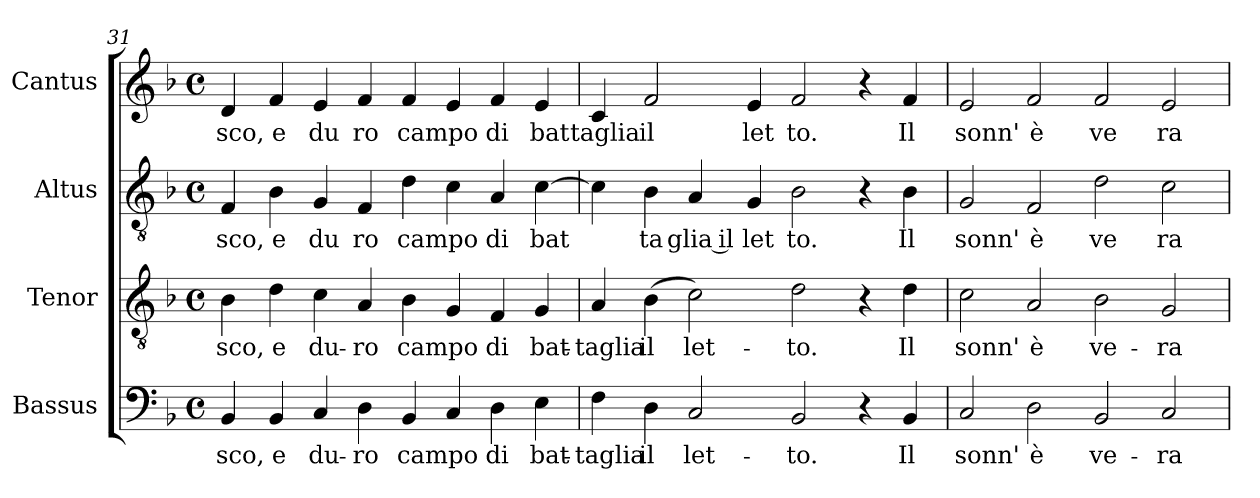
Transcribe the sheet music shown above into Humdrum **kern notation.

**kern	**text	**kern	**text	**kern	**text	**kern	**text
*part4	*part4	*part3	*part3	*part2	*part2	*part1	*part1
*staff4	*staff4	*staff3	*staff3	*staff2	*staff2	*staff1	*staff1
*I"Bassus	*	*I"Tenor	*	*I"Altus	*	*I"Cantus	*
*clefF4	*	*clefGv2	*	*clefGv2	*	*clefG2	*
*k[b-]	*	*k[b-]	*	*k[b-]	*	*k[b-]	*
*F:	*	*F:	*	*F:	*	*F:	*
*M4/4	*	*M4/4	*	*M4/4	*	*M4/4	*
*met(c)	*	*met(c)	*	*met(c)	*	*met(c)	*
=31	=31	=31	=31	=31	=31	=31	=31
!	!LO:LY:b:cj	!	!LO:LY:b:cj	!	!LO:LY:b:cj	!	!LO:LY:b:cj
4BB-/	-sco,	4B-\	-sco,	4F/	sco,	4d/	sco,
!	!LO:LY:b:cj	!	!LO:LY:b:cj	!	!LO:LY:b:cj	!	!LO:LY:b:cj
4BB-/	e	4d\	e	4B-\	e	4f/	e
!	!LO:LY:b:cj	!	!LO:LY:b:cj	!	!LO:LY:b:cj	!	!LO:LY:b:cj
4C/	du-	4c\	du-	4G/	du	4e/	du
!	!LO:LY:b:cj	!	!LO:LY:b:cj	!	!LO:LY:b:cj	!	!LO:LY:b:cj
4D\	-ro	4A/	-ro	4F/	ro	4f/	ro
!	!LO:LY:b:cj	!	!LO:LY:b:cj	!	!LO:LY:b:cj	!	!LO:LY:b:cj
4BB-/	campo	4B-\	campo	4d\	campo	4f/	campo
4C/	.	4G/	.	4c\	.	4e/	.
!	!LO:LY:b:cj	!	!LO:LY:b:cj	!	!LO:LY:b:cj	!	!LO:LY:b:cj
4D\	di	4F/	di	4A/	di	4f/	di
!	!LO:LY:b:cj	!	!LO:LY:b:cj	!	!LO:LY:b	!	!LO:LY:b:cj
4E\	bat-	4G/	bat-	[>4c\	bat	4e/	bat
=32	=32	=32	=32	=32	=32	=32	=32
!	!LO:LY:b	!	!LO:LY:b	!	!	!	!LO:LY:b
4F\	-taglia	4A/	-taglia	4c\]	.	4c/	taglia
!	!LO:LY:b	!	!LO:LY:b	!	!LO:LY:b:cj	!	!LO:LY:b
4D\	il	(<4B-\	il	4B-\	ta	2f/	il
!	!LO:LY:b:cj	!	!LO:LY:b:cj	!	!LO:LY:b:rj	!	!
2C/	let-	2c\)	let-	4A/	glia il	.	.
!	!	!	!	!	!LO:LY:b:cj	!	!LO:LY:b:cj
.	.	.	.	4G/	let	4e/	let
!	!LO:LY:b:cj	!	!LO:LY:b:cj	!	!LO:LY:b:cj	!	!LO:LY:b:cj
2BB-/	-to.	2d\	-to.	2B-\	to.	2f/	to.
4r	.	4r	.	4r	.	4r	.
!	!LO:LY:b:cj	!	!LO:LY:b:cj	!	!LO:LY:b:cj	!	!LO:LY:b:cj
4BB-/	Il	4d\	Il	4B-\	Il	4f/	Il
=33	=33	=33	=33	=33	=33	=33	=33
!	!LO:LY:b:cj	!	!LO:LY:b:cj	!	!LO:LY:b:cj	!	!LO:LY:b:cj
2C/	sonn'	2c\	sonn'	2G/	sonn'	2e/	sonn'
!	!LO:LY:b:cj	!	!LO:LY:b:cj	!	!LO:LY:b:cj	!	!LO:LY:b:cj
2D\	è	2A/	è	2F/	è	2f/	è
!	!LO:LY:b:cj	!	!LO:LY:b:cj	!	!LO:LY:b:cj	!	!LO:LY:b:cj
2BB-/	ve-	2B-\	ve-	2d\	ve	2f/	ve
!	!LO:LY:b:cj	!	!LO:LY:b:cj	!	!LO:LY:b:cj	!	!LO:LY:b:cj
2C/	-ra-	2G/	-ra-	2c\	ra	2e/	ra
=	=	=	=	=	=	=	=
*-	*-	*-	*-	*-	*-	*-	*-
